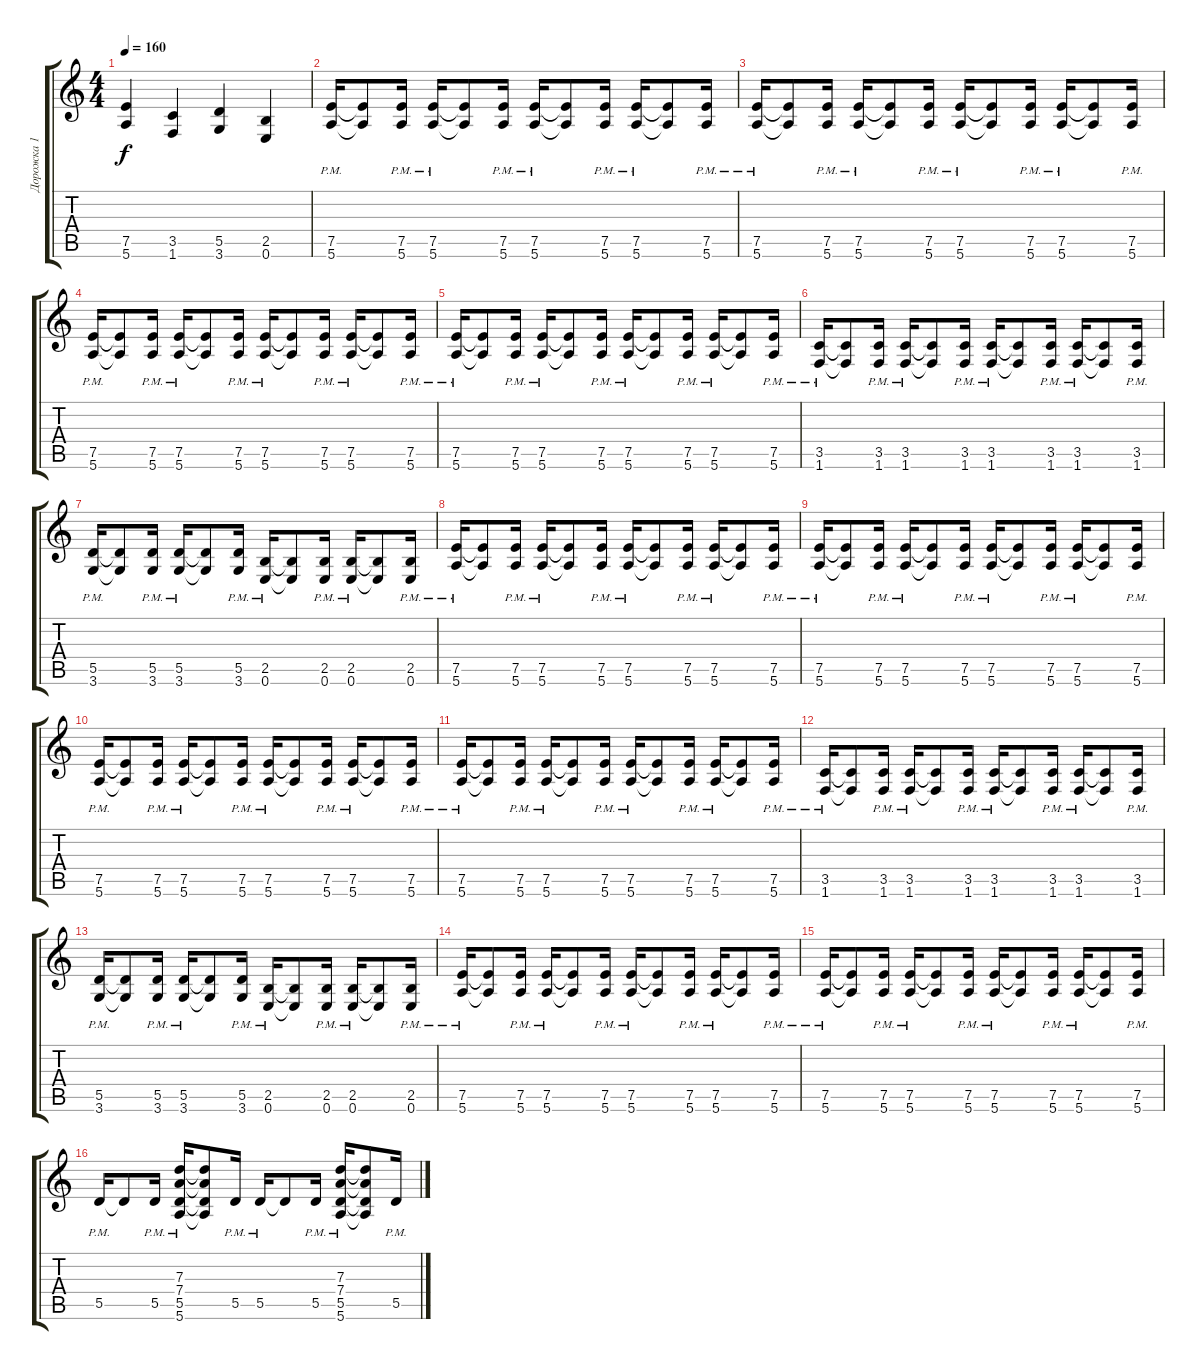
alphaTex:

\track ("Дорожка 1" "Дорожка 1") {instrument distortionguitar}
\staff {score tabs}
\tuning (E4 B3 G3 D3 A2 E2) {hide}
\ts (4 4)
\tempo 160
\clef g2
\ks c
(7.5 5.6).4{dy f} (3.5 1.6).4 (5.5 3.6).4 (2.5 0.6).4 |
(7.5{pm} 5.6{pm}).16 (7.5{t} 5.6{t}).8 (7.5{pm} 5.6{pm}).16 (7.5{pm} 5.6{pm}).16 (7.5{t} 5.6{t}).8 (7.5{pm} 5.6{pm}).16 (7.5{pm} 5.6{pm}).16 (7.5{t} 5.6{t}).8 (7.5{pm} 5.6{pm}).16 (7.5{pm} 5.6{pm}).16 (7.5{t} 5.6{t}).8 (7.5{pm} 5.6{pm}).16 |
(7.5{pm} 5.6{pm}).16 (7.5{t} 5.6{t}).8 (7.5{pm} 5.6{pm}).16 (7.5{pm} 5.6{pm}).16 (7.5{t} 5.6{t}).8 (7.5{pm} 5.6{pm}).16 (7.5{pm} 5.6{pm}).16 (7.5{t} 5.6{t}).8 (7.5{pm} 5.6{pm}).16 (7.5{pm} 5.6{pm}).16 (7.5{t} 5.6{t}).8 (7.5{pm} 5.6{pm}).16 |
(7.5{pm} 5.6{pm}).16 (7.5{t} 5.6{t}).8 (7.5{pm} 5.6{pm}).16 (7.5{pm} 5.6{pm}).16 (7.5{t} 5.6{t}).8 (7.5{pm} 5.6{pm}).16 (7.5{pm} 5.6{pm}).16 (7.5{t} 5.6{t}).8 (7.5{pm} 5.6{pm}).16 (7.5{pm} 5.6{pm}).16 (7.5{t} 5.6{t}).8 (7.5{pm} 5.6{pm}).16 |
(7.5{pm} 5.6{pm}).16 (7.5{t} 5.6{t}).8 (7.5{pm} 5.6{pm}).16 (7.5{pm} 5.6{pm}).16 (7.5{t} 5.6{t}).8 (7.5{pm} 5.6{pm}).16 (7.5{pm} 5.6{pm}).16 (7.5{t} 5.6{t}).8 (7.5{pm} 5.6{pm}).16 (7.5{pm} 5.6{pm}).16 (7.5{t} 5.6{t}).8 (7.5{pm} 5.6{pm}).16 |
(3.5{pm} 1.6{pm}).16 (3.5{t} 1.6{t}).8 (3.5{pm} 1.6{pm}).16 (3.5{pm} 1.6{pm}).16 (3.5{t} 1.6{t}).8 (3.5{pm} 1.6{pm}).16 (3.5{pm} 1.6{pm}).16 (3.5{t} 1.6{t}).8 (3.5{pm} 1.6{pm}).16 (3.5{pm} 1.6{pm}).16 (3.5{t} 1.6{t}).8 (3.5{pm} 1.6{pm}).16 |
(5.5{pm} 3.6{pm}).16 (5.5{t} 3.6{t}).8 (5.5{pm} 3.6{pm}).16 (5.5{pm} 3.6{pm}).16 (5.5{t} 3.6{t}).8 (5.5{pm} 3.6{pm}).16 (2.5{pm} 0.6{pm}).16 (2.5{t} 0.6{t}).8 (2.5{pm} 0.6{pm}).16 (2.5{pm} 0.6{pm}).16 (2.5{t} 0.6{t}).8 (2.5{pm} 0.6{pm}).16 |
(7.5{pm} 5.6{pm}).16 (7.5{t} 5.6{t}).8 (7.5{pm} 5.6{pm}).16 (7.5{pm} 5.6{pm}).16 (7.5{t} 5.6{t}).8 (7.5{pm} 5.6{pm}).16 (7.5{pm} 5.6{pm}).16 (7.5{t} 5.6{t}).8 (7.5{pm} 5.6{pm}).16 (7.5{pm} 5.6{pm}).16 (7.5{t} 5.6{t}).8 (7.5{pm} 5.6{pm}).16 |
(7.5{pm} 5.6{pm}).16 (7.5{t} 5.6{t}).8 (7.5{pm} 5.6{pm}).16 (7.5{pm} 5.6{pm}).16 (7.5{t} 5.6{t}).8 (7.5{pm} 5.6{pm}).16 (7.5{pm} 5.6{pm}).16 (7.5{t} 5.6{t}).8 (7.5{pm} 5.6{pm}).16 (7.5{pm} 5.6{pm}).16 (7.5{t} 5.6{t}).8 (7.5{pm} 5.6{pm}).16 |
(7.5{pm} 5.6{pm}).16 (7.5{t} 5.6{t}).8 (7.5{pm} 5.6{pm}).16 (7.5{pm} 5.6{pm}).16 (7.5{t} 5.6{t}).8 (7.5{pm} 5.6{pm}).16 (7.5{pm} 5.6{pm}).16 (7.5{t} 5.6{t}).8 (7.5{pm} 5.6{pm}).16 (7.5{pm} 5.6{pm}).16 (7.5{t} 5.6{t}).8 (7.5{pm} 5.6{pm}).16 |
(7.5{pm} 5.6{pm}).16 (7.5{t} 5.6{t}).8 (7.5{pm} 5.6{pm}).16 (7.5{pm} 5.6{pm}).16 (7.5{t} 5.6{t}).8 (7.5{pm} 5.6{pm}).16 (7.5{pm} 5.6{pm}).16 (7.5{t} 5.6{t}).8 (7.5{pm} 5.6{pm}).16 (7.5{pm} 5.6{pm}).16 (7.5{t} 5.6{t}).8 (7.5{pm} 5.6{pm}).16 |
(3.5{pm} 1.6{pm}).16 (3.5{t} 1.6{t}).8 (3.5{pm} 1.6{pm}).16 (3.5{pm} 1.6{pm}).16 (3.5{t} 1.6{t}).8 (3.5{pm} 1.6{pm}).16 (3.5{pm} 1.6{pm}).16 (3.5{t} 1.6{t}).8 (3.5{pm} 1.6{pm}).16 (3.5{pm} 1.6{pm}).16 (3.5{t} 1.6{t}).8 (3.5{pm} 1.6{pm}).16 |
(5.5{pm} 3.6{pm}).16 (5.5{t} 3.6{t}).8 (5.5{pm} 3.6{pm}).16 (5.5{pm} 3.6{pm}).16 (5.5{t} 3.6{t}).8 (5.5{pm} 3.6{pm}).16 (2.5{pm} 0.6{pm}).16 (2.5{t} 0.6{t}).8 (2.5{pm} 0.6{pm}).16 (2.5{pm} 0.6{pm}).16 (2.5{t} 0.6{t}).8 (2.5{pm} 0.6{pm}).16 |
(7.5{pm} 5.6{pm}).16 (7.5{t} 5.6{t}).8 (7.5{pm} 5.6{pm}).16 (7.5{pm} 5.6{pm}).16 (7.5{t} 5.6{t}).8 (7.5{pm} 5.6{pm}).16 (7.5{pm} 5.6{pm}).16 (7.5{t} 5.6{t}).8 (7.5{pm} 5.6{pm}).16 (7.5{pm} 5.6{pm}).16 (7.5{t} 5.6{t}).8 (7.5{pm} 5.6{pm}).16 |
(7.5{pm} 5.6{pm}).16 (7.5{t} 5.6{t}).8 (7.5{pm} 5.6{pm}).16 (7.5{pm} 5.6{pm}).16 (7.5{t} 5.6{t}).8 (7.5{pm} 5.6{pm}).16 (7.5{pm} 5.6{pm}).16 (7.5{t} 5.6{t}).8 (7.5{pm} 5.6{pm}).16 (7.5{pm} 5.6{pm}).16 (7.5{t} 5.6{t}).8 (7.5{pm} 5.6{pm}).16 |
5.5{pm}.16 5.5{t}.8 5.5{pm}.16 (7.3{pm} 7.4{pm} 5.5{pm} 5.6{pm}).16 (7.3{t} 7.4{t} 5.5{t} 5.6{t}).8 5.5{pm}.16 5.5{pm}.16 5.5{t}.8 5.5{pm}.16 (7.3{pm} 7.4{pm} 5.5{pm} 5.6{pm}).16 (7.3{t} 7.4{t} 5.5{t} 5.6{t}).8 5.5{pm}.16
